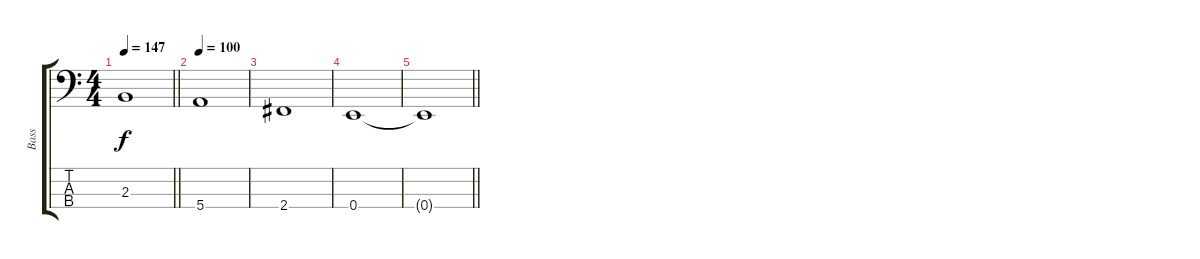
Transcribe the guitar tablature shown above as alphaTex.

\track ("Bass" "Bass") {instrument electricbassfinger}
\staff {score tabs}
\tuning (G2 D2 A1 E1) {hide}
\ts (4 4)
\tempo 147
\clef f4
\barLineRight lightlight
\ks c
2.3.1{dy f} |
\tempo 100
5.4.1 |
2.4.1 |
0.4.1 |
\barLineRight lightlight
0.4{t}.1
